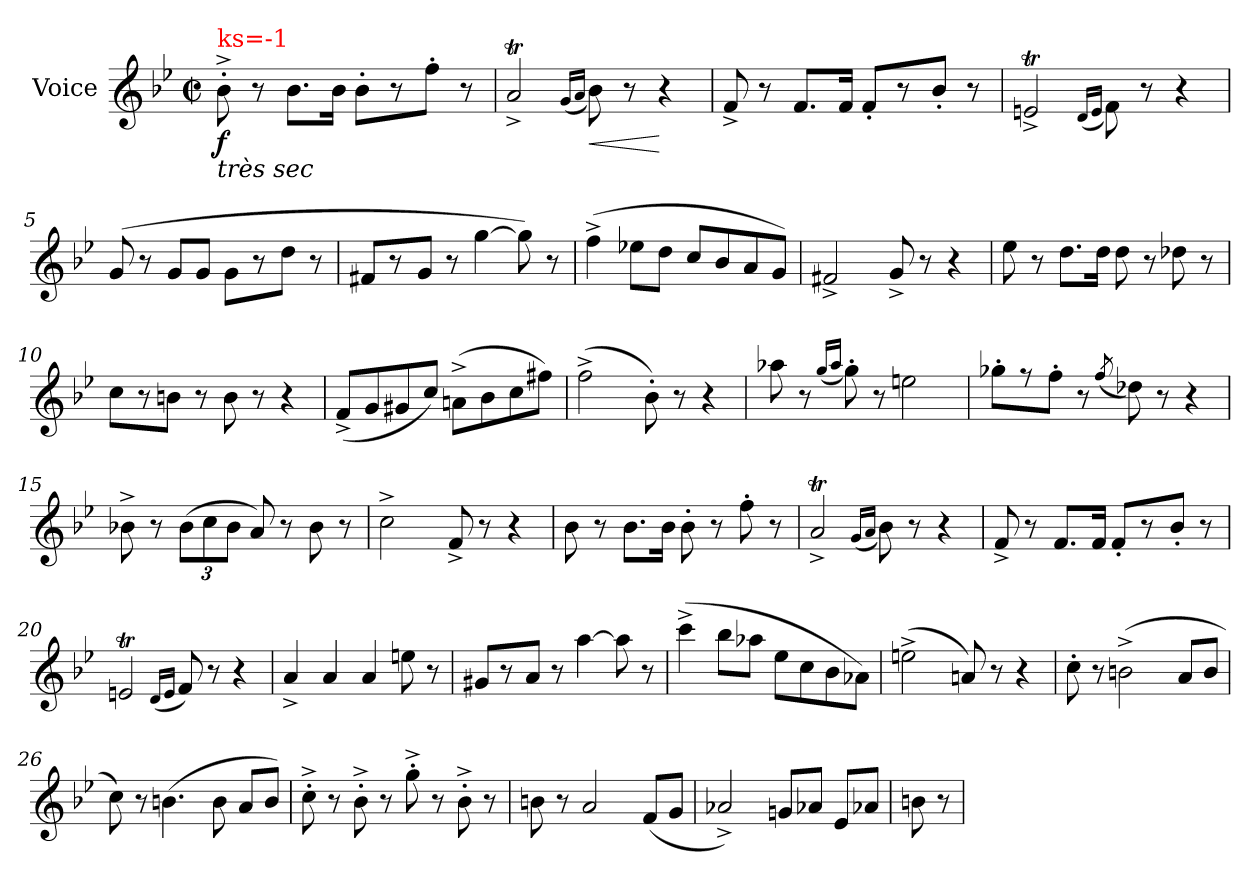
**kern	**dynam
*part1	*part1
*staff1	*staff1
*I"Voice	*
*I'V	*
*clefG2	*
*k[b-e-]	*
*M2/2	*
*met(c|)	*
*MM288	*
=1	=1
!LO:TX:b:i:t=très sec	!
!LO:TX:a:color=#FF0000:t=ks=-1	!
!	!LO:DY:b
8b-'^\	f
8r	.
8.b-\L	.
16b-\Jk	.
8b-'\L	.
8r	.
8ff'\J	.
8r	.
=2	=2
2at^/	.
(<16qg/LL	.
16qa/JJ	.
!	!LO:HP:b
8b-\)	<
8r	.
4r	[
=3	=3
8f^/	.
8r	.
8.f/L	.
16f/Jk	.
8f'/L	.
8r	.
8b-'/J	.
8r	.
=4	=4
2ent^/	.
(<16qd/LL	.
16qe/JJ	.
8f\)	.
8r	.
4r	.
=5	=5
(>8g/	.
8r	.
8g/L	.
8g/J	.
8g\L	.
8r	.
8dd\J	.
8r	.
!!LO:LB:g=z
=6	=6
8f#X/L	.
8r	.
8g/J	.
8r	.
[4gg\	.
8gg\])	.
8r	.
=7	=7
(>4ff^\	.
8ee-X\L	.
8dd\J	.
8cc/L	.
8b-/	.
8a/	.
8g/J)	.
=8	=8
2f#X^/	.
8g^/	.
8r	.
4r	.
=9	=9
8ee-\	.
8r	.
8.dd\L	.
16dd\Jk	.
8dd\	.
8r	.
8dd-X\	.
8r	.
=10	=10
8cc\L	.
8r	.
8bn\J	.
8r	.
8b\	.
8r	.
4r	.
!!LO:LB:g=z
=11	=11
(<8f^/L	.
8g/	.
8g#Xi/	.
8cc/J)	.
(>8an^\L	.
8b-\	.
8cc\	.
8ff#Xi\J)	.
=12	=12
(>2ff^\	.
8b-'\)	.
8r	.
4r	.
=13	=13
8aa-X\	.
8r	.
(<16qgg/LL	.
16qaa-/JJ	.
8gg'\)	.
8r	.
2een\	.
=14	=14
8gg-X'\L	.
8r	.
8ff'\J	.
8r	.
(<8qff/	.
8dd-X\)	.
8r	.
4r	.
=15	=15
8b-X^\	.
8r	.
*Xbrackettup	*
(>12b-\L	.
12cc\	.
12b-\J	.
8a/)	.
8r	.
8b-\	.
8r	.
!!LO:LB:g=z
=16	=16
2cc^\	.
8f^/	.
8r	.
4r	.
=17	=17
8b-\	.
8r	.
8.b-\L	.
16b-\Jk	.
8b-'\	.
8r	.
8ff'\	.
8r	.
=18	=18
2at^/	.
(<16qg/LL	.
16qa/JJ	.
8b-\)	.
8r	.
4r	.
=19	=19
8f^/	.
8r	.
8.f/L	.
16f/Jk	.
8f'/L	.
8r	.
8b-'/J	.
8r	.
=20	=20
2ent/	.
(<16qd/LL	.
16qe/JJ	.
8f/)	.
8r	.
4r	.
!!LO:LB:g=z
=21	=21
4a^/	.
4a/	.
4a/	.
8een\	.
8r	.
=22	=22
8g#X/L	.
8r	.
8a/J	.
8r	.
[4aa\	.
8aa\]	.
8r	.
=23	=23
(>4ccc^\	.
8bb-\L	.
8aa-X\J	.
8ee-\L	.
8cc\	.
8b-\	.
8a-X\J)	.
=24	=24
(>2een^\	.
8an/)	.
8r	.
4r	.
=25	=25
8cc'\	.
8r	.
(>2bn^\	.
8a/L	.
8b/J	.
!!LO:LB:g=z
=26	=26
8cc\)	.
8r	.
(>4.bn\	.
8b\	.
8a/L	.
8b/J)	.
=27	=27
8cc'^\	.
8r	.
8b-'^\	.
8r	.
8gg'^\	.
8r	.
8b-'^\	.
8r	.
=28	=28
8bn\	.
8r	.
2a/	.
(<8f/L	.
8g/J	.
=29	=29
2a-X^i/)	.
8gn/L	.
8a-Xi/J	.
8e-/L	.
8a-Xi/J	.
=30	=30
8bn\	.
8r	.
=	=
*-	*-
